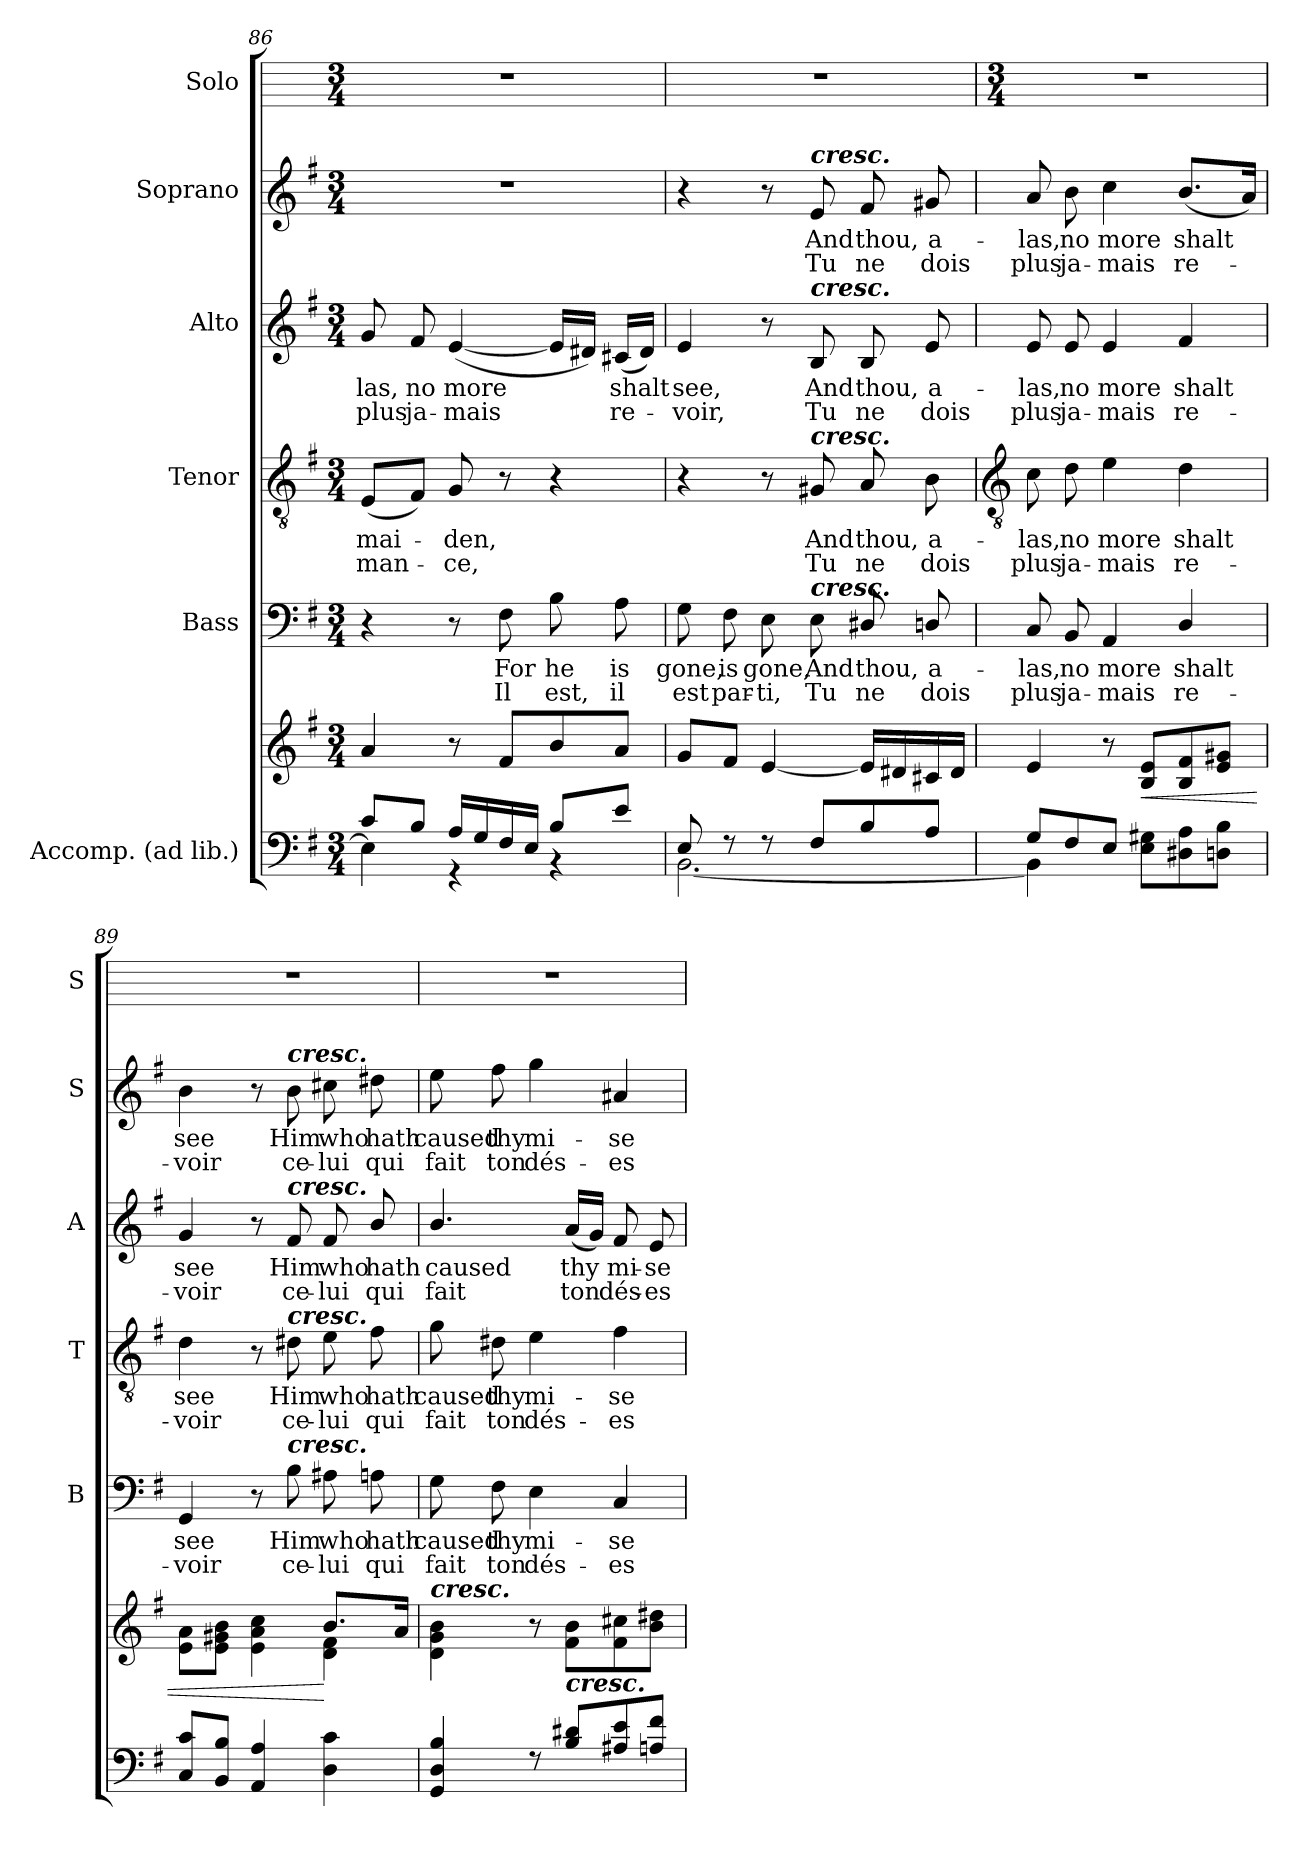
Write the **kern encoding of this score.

**kern	**kern	**dynam	**kern	**text	**text	**kern	**text	**text	**kern	**text	**text	**kern	**text	**text	**kern
*part6	*part6	*part6	*part5	*part5	*part5	*part4	*part4	*part4	*part3	*part3	*part3	*part2	*part2	*part2	*part1
*staff7	*staff6	*staff6/7	*staff5	*staff5	*staff5	*staff4	*staff4	*staff4	*staff3	*staff3	*staff3	*staff2	*staff2	*staff2	*staff1
*I"Accomp. (ad lib.)	*	*	*I"Bass	*	*	*I"Tenor	*	*	*I"Alto	*	*	*I"Soprano	*	*	*I"Solo
*	*	*	*I'B	*	*	*I'T	*	*	*I'A	*	*	*I'S	*	*	*I'S
!!LO:LB:g=z
*clefF4	*clefG2	*	*clefF4	*	*	*clefGv2	*	*	*clefG2	*	*	*clefG2	*	*	*
*k[f#]	*k[f#]	*	*k[f#]	*	*	*k[f#]	*	*	*k[f#]	*	*	*k[f#]	*	*	*
*G:	*G:	*	*G:	*	*	*G:	*	*	*G:	*	*	*G:	*	*	*
*M3/4	*M3/4	*	*M3/4	*	*	*M3/4	*	*	*M3/4	*	*	*M3/4	*	*	*M3/4
=86	=86	=86	=86	=86	=86	=86	=86	=86	=86	=86	=86	=86	=86	=86	=86
*^	*	*	*	*	*	*	*	*	*	*	*	*	*	*	*
!	!	!	!	!	!	!	!	!LO:LY:b	!LO:LY:b	!	!LO:LY:b	!LO:LY:b	!LO:N:vis=1	!	!	!
8c/L	4E\]	4a	.	4r	.	.	(<8EL	-mai-	man-	8g	las,	plus	2.r	.	.	2.r
!	!	!	!	!	!	!	!	!	!	!	!LO:LY:b	!LO:LY:b	!	!	!	!
8B/J	.	.	.	.	.	.	8F#J)	.	.	8f#	no	ja-	.	.	.	.
!	!	!	!	!	!	!	!	!LO:LY:b	!LO:LY:b	!	!LO:LY:b	!LO:LY:b	!	!	!	!
16A/LL	4r	8r	.	8r	.	.	8G	den,	ce,	(<[4e	-more	mais	.	.	.	.
16G/	.	.	.	.	.	.	.	.	.	.	.	.	.	.	.	.
!	!	!	!	!	!LO:LY:b	!LO:LY:b	!	!	!	!	!	!	!	!	!	!
16F#/	.	8f#L	.	8F#	For	Il	8r	.	.	.	.	.	.	.	.	.
16E/JJ	.	.	.	.	.	.	.	.	.	.	.	.	.	.	.	.
!	!	!	!	!	!LO:LY:b	!LO:LY:b	!	!	!	!	!	!	!	!	!	!
8B/L	4r	8b	.	8B	he	est,	4r	.	.	16eLL]	.	.	.	.	.	.
.	.	.	.	.	.	.	.	.	.	16d#XJJ)	.	.	.	.	.	.
!	!	!	!	!	!LO:LY:b	!LO:LY:b	!	!	!	!	!LO:LY:b	!LO:LY:b	!	!	!	!
8e/J	.	8aJ	.	8A	is	il	.	.	.	(<16c#XLL	shalt	re-	.	.	.	.
.	.	.	.	.	.	.	.	.	.	16d#JJ)	.	.	.	.	.	.
=87	=87	=87	=87	=87	=87	=87	=87	=87	=87	=87	=87	=87	=87	=87	=87	=87
!	!	!	!	!	!LO:LY:b	!LO:LY:b	!	!	!	!	!LO:LY:b	!LO:LY:b	!	!	!	!
8E/	[2.BB\	8gL	.	8G	gone,	est	4r	.	.	4e	see,	voir,	4r	.	.	2.r
!	!	!	!	!	!LO:LY:b	!LO:LY:b	!	!	!	!	!	!	!	!	!	!
8r	.	8f#J	.	8F#	is	par-	.	.	.	.	.	.	.	.	.	.
!	!	!	!	!	!LO:LY:b	!LO:LY:b	!	!	!	!	!	!	!	!	!	!
8r	.	[4e	.	8E	-gone,	ti,	8r	.	.	8r	.	.	8r	.	.	.
!	!	!	!	!	!	!	!	!	!	!	!	!	!LO:TX:a:Bi:t=cresc.	!	!	!
!	!	!	!	!	!	!	!	!	!	!LO:TX:a:Bi:t=cresc.	!	!	!	!	!	!
!	!	!	!	!	!	!	!LO:TX:a:Bi:t=cresc.	!	!	!	!	!	!	!	!	!
!	!	!	!	!LO:TX:a:Bi:t=cresc.	!	!	!	!	!	!	!	!	!	!	!	!
!	!	!	!	!	!LO:LY:b	!LO:LY:b	!	!LO:LY:b	!LO:LY:b	!	!LO:LY:b	!LO:LY:b	!	!LO:LY:b	!LO:LY:b	!
8F#/L	.	.	.	8E	And	Tu	8G#X	And	Tu	8B	And	Tu	8e	And	Tu	.
!	!	!	!	!	!LO:LY:b	!LO:LY:b	!	!LO:LY:b	!LO:LY:b	!	!LO:LY:b	!LO:LY:b	!	!LO:LY:b	!LO:LY:b	!
8B/	.	16eLL]	.	8D#X/	thou,	ne	8A	thou,	ne	8B	thou,	ne	8f#	thou,	ne	.
.	.	16d#X	.	.	.	.	.	.	.	.	.	.	.	.	.	.
!	!	!	!	!	!LO:LY:b	!LO:LY:b	!	!LO:LY:b	!LO:LY:b	!	!LO:LY:b	!LO:LY:b	!	!LO:LY:b	!LO:LY:b	!
8A/J	.	16c#X	.	8Dn/	a-	-dois	8B	a-	-dois	8e	a-	-dois	8g#X	a-	-dois	.
.	.	16d#JJ	.	.	.	.	.	.	.	.	.	.	.	.	.	.
!!LO:LB:g=z
=88	=88	=88	=88	=88	=88	=88	=88	=88	=88	=88	=88	=88	=88	=88	=88	=88
*	*	*	*	*	*	*	*clefGv2	*	*	*	*	*	*	*	*	*
*	*	*	*	*	*	*	*	*	*	*	*	*	*	*	*	*M3/4
!	!	!	!	!	!LO:LY:b	!LO:LY:b	!	!LO:LY:b	!LO:LY:b	!	!LO:LY:b	!LO:LY:b	!	!LO:LY:b	!LO:LY:b	!
8G/L	4BB\]	4e	.	8C	las,	plus	8c	las,	plus	8e	las,	plus	8a	las,	plus	2.r
!	!	!	!	!	!LO:LY:b	!LO:LY:b	!	!LO:LY:b	!LO:LY:b	!	!LO:LY:b	!LO:LY:b	!	!LO:LY:b	!LO:LY:b	!
8F#/	.	.	.	8BB	no	ja-	8d	no	ja-	8e	no	ja-	8b	no	ja-	.
!	!	!	!	!	!LO:LY:b	!LO:LY:b	!	!LO:LY:b	!LO:LY:b	!	!LO:LY:b	!LO:LY:b	!	!LO:LY:b	!LO:LY:b	!
8E/J	2ryy	8r	.	4AA	-more	mais	4e	-more	mais	4e	-more	mais	4cc	-more	mais	.
!	!	!	!LO:HP:b	!	!	!	!	!	!	!	!	!	!	!	!	!
8E 8G#XL	.	8B 8eL	<	.	.	.	.	.	.	.	.	.	.	.	.	.
!	!	!	!	!	!LO:LY:b	!LO:LY:b	!	!LO:LY:b	!LO:LY:b	!	!LO:LY:b	!LO:LY:b	!	!LO:LY:b	!LO:LY:b	!
8D#X 8A	.	8B 8f#	.	4D/	shalt	re-	4d	shalt	re-	4f#	shalt	re-	(<8.bL	shalt	re-	.
8Dn 8BJ	.	8e 8g#XJ	.	.	.	.	.	.	.	.	.	.	.	.	.	.
.	.	.	.	.	.	.	.	.	.	.	.	.	16aJ)	.	.	.
!!LO:LB:g=z
=89	=89	=89	=89	=89	=89	=89	=89	=89	=89	=89	=89	=89	=89	=89	=89	=89
!	!LO:N:vis=1	!	!	!	!LO:LY:b	!LO:LY:b	!	!LO:LY:b	!LO:LY:b	!	!LO:LY:b	!LO:LY:b	!	!LO:LY:b	!LO:LY:b	!
*	*	*^	*	*	*	*	*	*	*	*	*	*	*	*	*	*
8C 8cL	2.ryy	4ryy	8e\ 8a\L	.	4GG	-see	voir	4d	-see	voir	4g	-see	voir	4b	see	voir	2.r
8BB 8BJ	.	.	8e\ 8g#X\ 8b\J	.	.	.	.	.	.	.	.	.	.	.	.	.	.
4AA 4A	.	4ryy	4e\ 4a\ 4cc\	.	8r	.	.	8r	.	.	8r	.	.	8r	.	.	.
!	!	!	!	!	!	!	!	!	!	!	!	!	!	!LO:TX:a:Bi:t=cresc.	!	!	!
!	!	!	!	!	!	!	!	!	!	!	!LO:TX:a:Bi:t=cresc.	!	!	!	!	!	!
!	!	!	!	!	!	!	!	!LO:TX:a:Bi:t=cresc.	!	!	!	!	!	!	!	!	!
!	!	!	!	!	!LO:TX:a:Bi:t=cresc.	!	!	!	!	!	!	!	!	!	!	!	!
!	!	!	!	!	!	!LO:LY:b	!LO:LY:b	!	!LO:LY:b	!LO:LY:b	!	!LO:LY:b	!LO:LY:b	!	!LO:LY:b	!LO:LY:b	!
.	.	.	.	.	8B	Him	ce-	8d#X	Him	ce-	8f#	Him	ce-	8b	Him	ce-	.
!	!	!	!	!	!	!LO:LY:b	!LO:LY:b	!	!LO:LY:b	!LO:LY:b	!	!LO:LY:b	!LO:LY:b	!	!LO:LY:b	!LO:LY:b	!
4D\ 4c\	.	8.bL	4d\ 4f#\	[	8A#X	-who	lui	8e	-who	lui	8f#	-who	lui	8cc#X	-who	lui	.
!	!	!	!	!	!	!LO:LY:b	!LO:LY:b	!	!LO:LY:b	!LO:LY:b	!	!LO:LY:b	!LO:LY:b	!	!LO:LY:b	!LO:LY:b	!
.	.	.	.	.	8An	hath	qui	8f#	hath	qui	8b/	hath	qui	8dd#X	hath	qui	.
.	.	16aJ	.	.	.	.	.	.	.	.	.	.	.	.	.	.	.
=90	=90	=90	=90	=90	=90	=90	=90	=90	=90	=90	=90	=90	=90	=90	=90	=90	=90
!	!	!LO:TX:a:Bi:t=cresc.	!	!	!	!	!	!	!	!	!	!	!	!	!	!	!
!	!LO:N:vis=1	!	!	!	!	!LO:LY:b	!LO:LY:b	!	!LO:LY:b	!LO:LY:b	!	!LO:LY:b	!LO:LY:b	!	!LO:LY:b	!LO:LY:b	!
4GG 4D 4B	2.ryy	2ryy	4d\ 4g\ 4b\	.	8G	caused	fait	8g	caused	fait	4.b/	caused	fait	8ee	caused	fait	2.r
!	!	!	!	!	!	!LO:LY:b	!LO:LY:b	!	!LO:LY:b	!LO:LY:b	!	!	!	!	!LO:LY:b	!LO:LY:b	!
.	.	.	.	.	8F#	thy	ton	8d#X	thy	ton	.	.	.	8ff#	thy	ton	.
!	!	!	!	!	!	!LO:LY:b	!LO:LY:b	!	!LO:LY:b	!LO:LY:b	!	!	!	!	!LO:LY:b	!LO:LY:b	!
8r	.	.	8r	.	4E	mi-	-dés-	4e	mi-	-dés-	.	.	.	4gg	mi-	-dés-	.
!LO:TX:a:Bi:t=cresc.	!	!	!	!	!	!	!	!	!	!	!	!	!	!	!	!	!
!	!	!	!	!	!	!	!	!	!	!	!	!LO:LY:b	!LO:LY:b	!	!	!	!
8B 8d#XL	.	.	8f#\ 8b\L	.	.	.	.	.	.	.	(<16aLL	thy	ton	.	.	.	.
.	.	.	.	.	.	.	.	.	.	.	16gJJ)	.	.	.	.	.	.
!	!	!	!	!	!	!LO:LY:b	!LO:LY:b	!	!LO:LY:b	!LO:LY:b	!	!LO:LY:b	!LO:LY:b	!	!LO:LY:b	!LO:LY:b	!
8A#X 8e	.	8ryy	8f#\ 8cc#X\	.	4C	-se-	-es-	4f#	-se-	-es-	8f#	mi-	-dés-	4a#X	-se-	-es-	.
!	!	!	!	!	!	!	!	!	!	!	!	!LO:LY:b	!LO:LY:b	!	!	!	!
8An 8f#J	.	8ryy	8b/ 8dd#X/J	.	.	.	.	.	.	.	8e	-se-	-es-	.	.	.	.
*v	*v	*	*	*	*	*	*	*	*	*	*	*	*	*	*	*	*
*	*v	*v	*	*	*	*	*	*	*	*	*	*	*	*	*	*
=	=	=	=	=	=	=	=	=	=	=	=	=	=	=	=
*-	*-	*-	*-	*-	*-	*-	*-	*-	*-	*-	*-	*-	*-	*-	*-
